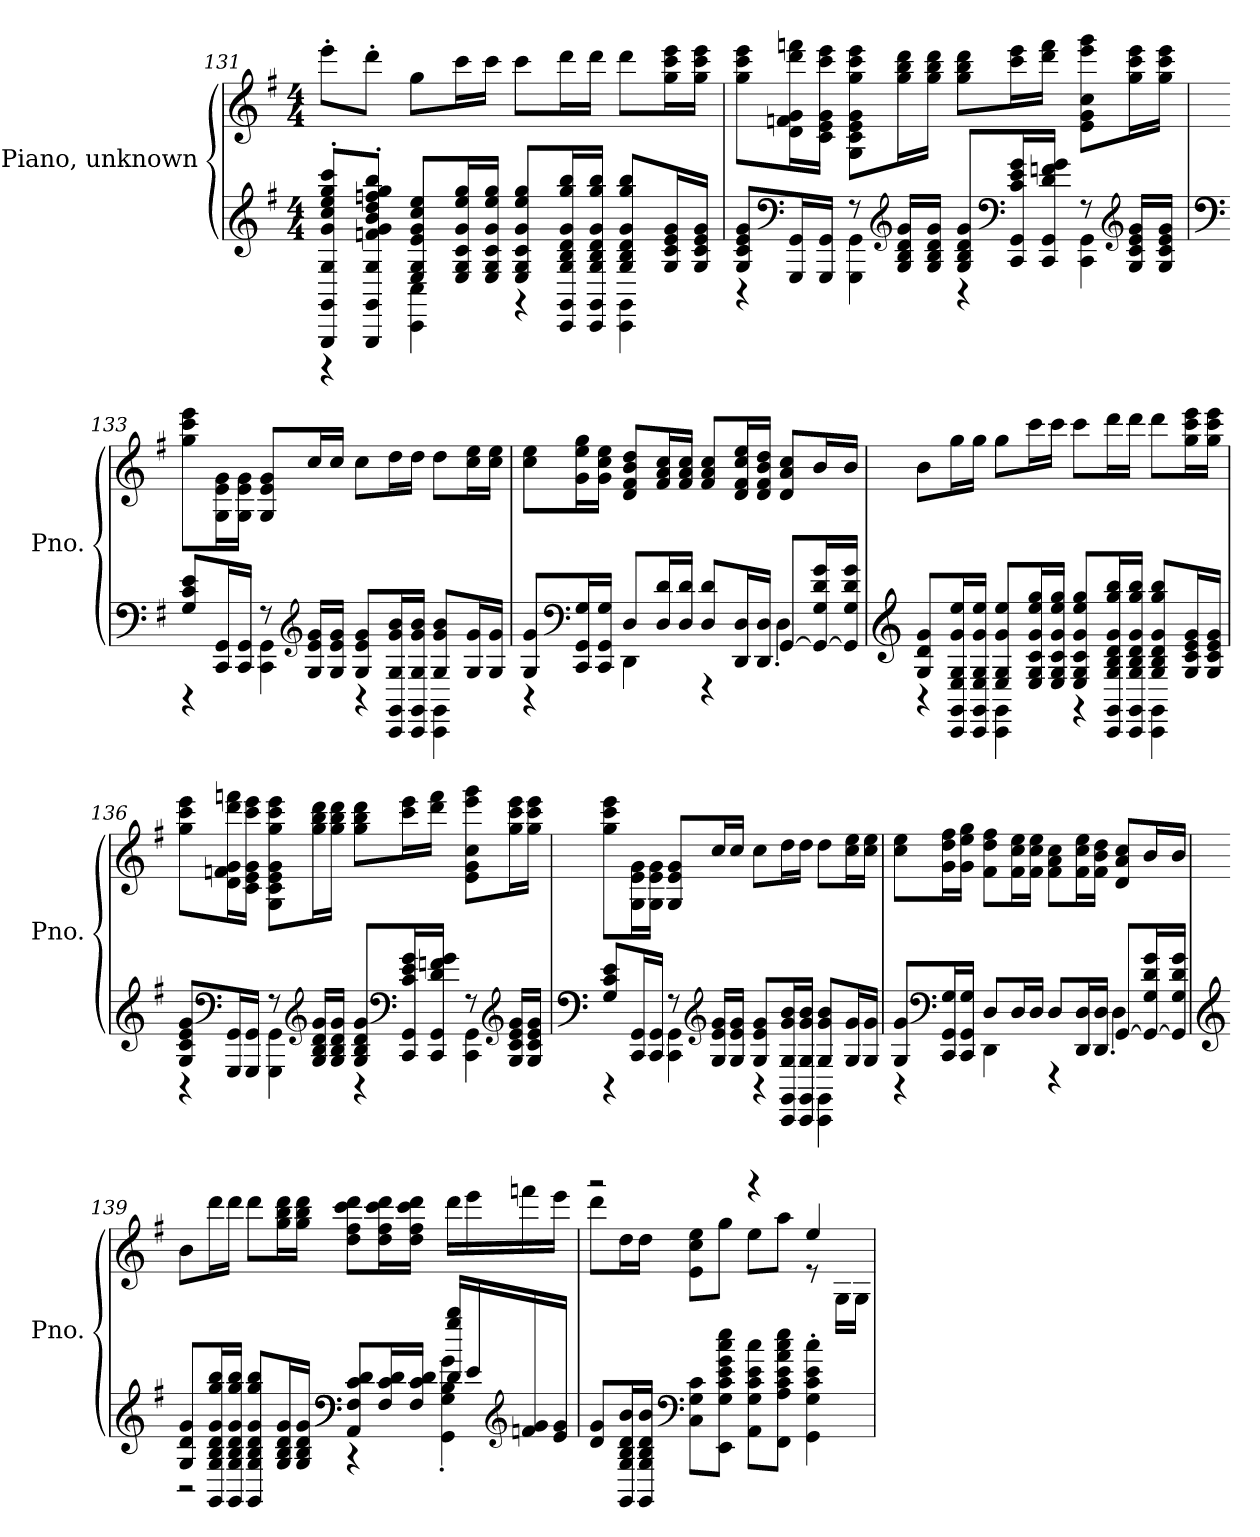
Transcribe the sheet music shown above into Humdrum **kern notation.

**kern	**kern
*part1	*part1
*staff2	*staff1
*I"Piano, unknown	*
*I'Pno.	*
*clefG2	*clefG2
*k[f#]	*k[f#]
*M4/4	*M4/4
=131	=131
*^	*
8GGG/' 8GG/' 8G/' 8g/' 8cc/' 8ee/' 8gg/' 8ccc/'L	4r	8eee'\L
8GGG/' 8GG/' 8G/' 8fn/' 8g/' 8b/' 8dd/' 8ffn/' 8gg/' 8bb/'J	.	8ddd'\J
8E/ 8G/ 8e/ 8g/ 8cc/ 8ee/L	4CC\ 4C\	8gg\L
16E/ 16G/ 16c/ 16g/ 16ee/ 16gg/L	.	16ccc\L
16E/ 16G/ 16c/ 16g/ 16ee/ 16gg/JJ	.	16ccc\JJ
8E/ 8G/ 8c/ 8g/ 8ee/ 8gg/L	4r	8ccc\L
16CC/ 16GG/ 16G/ 16B/ 16d/ 16g/ 16gg/ 16bb/L	.	16ddd\L
16CC/ 16GG/ 16G/ 16B/ 16d/ 16g/ 16gg/ 16bb/JJ	.	16ddd\JJ
8G/ 8B/ 8d/ 8g/ 8gg/ 8bb/L	4CC\ 4GG\	8ddd\L
16G/ 16c/ 16e/ 16g/L	.	16gg\ 16ccc\ 16eee\L
16G/ 16c/ 16e/ 16g/JJ	.	16gg\ 16ccc\ 16eee\JJ
!!LO:PB:g=z
=132	=132	=132
8G/ 8c/ 8e/ 8g/L	4r	8gg\ 8ccc\ 8eee\L
*clefF4	*	*
16GGG/ 16GG/L	.	16d\ 16fn\ 16g\ 16ddd\ 16fffn\L
16GGG/ 16GG/JJ	.	16c\ 16e\ 16g\ 16ccc\ 16eee\JJ
8r	4GGG\ 4GG\	8G\ 8c\ 8e\ 8g\ 8gg\ 8ccc\ 8eee\L
*clefG2	*	*
16G/ 16B/ 16d/ 16g/LL	.	16gg\ 16bb\ 16ddd\L
16G/ 16B/ 16d/ 16g/JJ	.	16gg\ 16bb\ 16ddd\JJ
8G/ 8B/ 8d/ 8g/L	4r	8gg\ 8bb\ 8ddd\L
*clefF4	*	*
16CC/ 16GG/ 16c/ 16e/ 16g/L	.	16ccc\ 16eee\L
16CC/ 16GG/ 16d/ 16fn/ 16g/JJ	.	16ddd\ 16fff\JJ
8r	4CC\ 4GG\	8e\ 8g\ 8cc\ 8eee\ 8ggg\L
*clefG2	*	*
16G/ 16c/ 16e/ 16g/LL	.	16gg\ 16ccc\ 16eee\L
16G/ 16c/ 16e/ 16g/JJ	.	16gg\ 16ccc\ 16eee\JJ
=133	=133	=133
*clefF4	*	*
8G/ 8c/ 8e/L	4r	8gg\ 8ccc\ 8eee\L
16CC/ 16GG/L	.	16G\ 16e\ 16g\L
16CC/ 16GG/JJ	.	16G\ 16e\ 16g\JJ
8r	4CC\ 4GG\	8G/ 8e/ 8g/L
*clefG2	*	*
16G/ 16e/ 16g/LL	.	16cc/L
16G/ 16e/ 16g/JJ	.	16cc/JJ
8G/ 8e/ 8g/L	4r	8cc\L
16CC/ 16GG/ 16G/ 16g/ 16b/L	.	16dd\L
16CC/ 16GG/ 16G/ 16g/ 16b/JJ	.	16dd\JJ
8G/ 8g/ 8b/L	4CC\ 4GG\	8dd\L
16G/ 16g/L	.	16cc\ 16ee\L
16G/ 16g/JJ	.	16cc\ 16ee\JJ
!!LO:LB:g=z
=134	=134	=134
8G/ 8g/L	4r	8cc\ 8ee\L
*clefF4	*	*
16CC/ 16GG/ 16G/L	.	16g\ 16ee\ 16gg\L
16CC/ 16GG/ 16G/JJ	.	16g\ 16cc\ 16ee\JJ
8D/L	4DD\	8d/ 8f#/ 8b/ 8dd/L
16D/ 16d/L	.	16f#/ 16a/ 16cc/L
16D/ 16d/JJ	.	16f#/ 16a/ 16cc/JJ
8D/ 8d/L	4r	8f#/ 8a/ 8cc/L
16DD/ 16D/L	.	16d/ 16f#/ 16cc/ 16ee/L
16DD/ 16D/JJ	.	16d/ 16f#/ 16b/ 16dd/JJ
[8GG/L	4D'\	8d/ 8a/ 8cc/L
16GG/_ 16G/ 16d/ 16g/L	.	16b/L
16GG/] 16G/ 16d/ 16g/JJ	.	16b/JJ
=135	=135	=135
*clefG2	*	*
8G/ 8d/ 8g/L	4r	8b\L
16CC/ 16GG/ 16E/ 16G/ 16g/ 16ee/L	.	16gg\L
16CC/ 16GG/ 16E/ 16G/ 16g/ 16ee/JJ	.	16gg\JJ
8E/ 8G/ 8g/ 8ee/L	4CC\ 4GG\	8gg\L
16E/ 16G/ 16c/ 16g/ 16ee/ 16gg/L	.	16ccc\L
16E/ 16G/ 16c/ 16g/ 16ee/ 16gg/JJ	.	16ccc\JJ
8E/ 8G/ 8c/ 8g/ 8ee/ 8gg/L	4r	8ccc\L
16CC/ 16GG/ 16G/ 16B/ 16d/ 16g/ 16gg/ 16bb/L	.	16ddd\L
16CC/ 16GG/ 16G/ 16B/ 16d/ 16g/ 16gg/ 16bb/JJ	.	16ddd\JJ
8G/ 8B/ 8d/ 8g/ 8gg/ 8bb/L	4CC\ 4GG\	8ddd\L
16G/ 16c/ 16e/ 16g/L	.	16gg\ 16ccc\ 16eee\L
16G/ 16c/ 16e/ 16g/JJ	.	16gg\ 16ccc\ 16eee\JJ
!!LO:LB:g=z
=136	=136	=136
8G/ 8c/ 8e/ 8g/L	4r	8gg\ 8ccc\ 8eee\L
*clefF4	*	*
16GGG/ 16GG/L	.	16d\ 16fn\ 16g\ 16ddd\ 16fffn\L
16GGG/ 16GG/JJ	.	16c\ 16e\ 16g\ 16ccc\ 16eee\JJ
8r	4GGG\ 4GG\	8G\ 8c\ 8e\ 8g\ 8gg\ 8ccc\ 8eee\L
*clefG2	*	*
16G/ 16B/ 16d/ 16g/LL	.	16gg\ 16bb\ 16ddd\L
16G/ 16B/ 16d/ 16g/JJ	.	16gg\ 16bb\ 16ddd\JJ
8G/ 8B/ 8d/ 8g/L	4r	8gg\ 8bb\ 8ddd\L
*clefF4	*	*
16CC/ 16GG/ 16c/ 16e/ 16g/L	.	16ccc\ 16eee\L
16CC/ 16GG/ 16d/ 16fn/ 16g/JJ	.	16ddd\ 16fff\JJ
8r	4CC\ 4GG\	8e\ 8g\ 8cc\ 8eee\ 8ggg\L
*clefG2	*	*
16G/ 16c/ 16e/ 16g/LL	.	16gg\ 16ccc\ 16eee\L
16G/ 16c/ 16e/ 16g/JJ	.	16gg\ 16ccc\ 16eee\JJ
=137	=137	=137
*clefF4	*	*
8G/ 8c/ 8e/L	4r	8gg\ 8ccc\ 8eee\L
16CC/ 16GG/L	.	16G\ 16e\ 16g\L
16CC/ 16GG/JJ	.	16G\ 16e\ 16g\JJ
8r	4CC\ 4GG\	8G/ 8e/ 8g/L
*clefG2	*	*
16G/ 16e/ 16g/LL	.	16cc/L
16G/ 16e/ 16g/JJ	.	16cc/JJ
8G/ 8e/ 8g/L	4r	8cc\L
16CC/ 16GG/ 16G/ 16g/ 16b/L	.	16dd\L
16CC/ 16GG/ 16G/ 16g/ 16b/JJ	.	16dd\JJ
8G/ 8g/ 8b/L	4CC\ 4GG\	8dd\L
16G/ 16g/L	.	16cc\ 16ee\L
16G/ 16g/JJ	.	16cc\ 16ee\JJ
!!LO:LB:g=z
=138	=138	=138
8G/ 8g/L	4r	8cc\ 8ee\L
*clefF4	*	*
16CC/ 16GG/ 16G/L	.	16g\ 16dd\ 16ff#\L
16CC/ 16GG/ 16G/JJ	.	16g\ 16ee\ 16gg\JJ
8D/L	4DD\	8f#\ 8dd\ 8ff#\L
16D/L	.	16f#\ 16cc\ 16ee\L
16D/JJ	.	16f#\ 16cc\ 16ee\JJ
8D/L	4r	8f#\ 8a\ 8cc\L
16DD/ 16D/L	.	16f#\ 16cc\ 16ee\L
16DD/ 16D/JJ	.	16f#\ 16b\ 16dd\JJ
[8GG/L	4D'\	8d/ 8a/ 8cc/L
16GG/_ 16G/ 16d/ 16g/L	.	16b/L
16GG/] 16G/ 16d/ 16g/JJ	.	16b/JJ
=139	=139	=139
*clefG2	*	*
8G/ 8d/ 8g/L	2r	8b\L
16GG/ 16G/ 16B/ 16d/ 16g/ 16gg/ 16bb/L	.	16ddd\L
16GG/ 16G/ 16B/ 16d/ 16g/ 16gg/ 16bb/JJ	.	16ddd\JJ
8GG/ 8G/ 8B/ 8d/ 8g/ 8gg/ 8bb/L	.	8ddd\L
16G/ 16B/ 16d/ 16g/L	.	16gg\ 16bb\ 16ddd\L
16G/ 16B/ 16d/ 16g/JJ	.	16gg\ 16bb\ 16ddd\JJ
*clefF4	*	*
8AA/ 8F#/ 8c/ 8d/L	4r	8dd\ 8ff#\ 8ccc\ 8ddd\L
16F#/ 16c/ 16d/L	.	16dd\ 16ff#\ 16ccc\ 16ddd\L
16F#/ 16c/ 16d/JJ	.	16dd\ 16ff#\ 16ccc\ 16ddd\JJ
16d/ 16gg/ 16bb/LL	4GG\' 4G\' 4B\' 4g\'	16ddd\LL
16e/	.	16eee\
*clefG2	*	*
16fn/ 16g/	.	16fffn\
16e/ 16g/JJ	.	16eee\JJ
*v	*v	*
!!LO:LB:g=z
=140	=140
*	*^
8d/ 8g/L	2r	8ddd\L
16GG/ 16G/ 16B/ 16d/ 16b/L	.	16dd\L
16GG/ 16G/ 16B/ 16d/ 16b/JJ	.	16dd\JJ
*clefF4	*	*
8C\ 8G\ 8c\L	.	8e\ 8cc\ 8ee\L
8EE\ 8G\ 8c\ 8e\ 8g\ 8cc\ 8ee\J	.	8gg\J
8AA\ 8G\ 8c\ 8e\ 8cc\L	4r	8ee\L
8FF#\ 8A\ 8c\ 8e\ 8a\ 8cc\ 8ee\J	.	8aa\J
4GG\' 4G\' 4c\' 4e\' 4cc\'	4ee/	8r
.	.	16G\LL
.	.	16G\JJ
*	*v	*v
=	=
*-	*-
